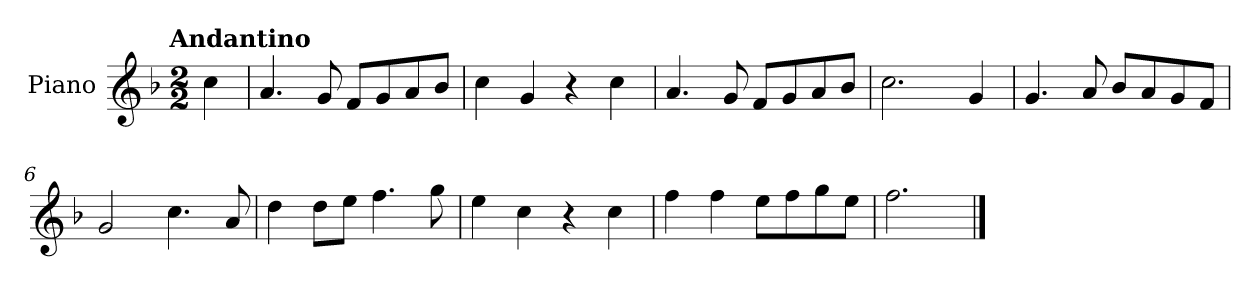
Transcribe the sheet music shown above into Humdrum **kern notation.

**kern
*part1
*staff1
*I"Piano
*I'Pno.
*clefG2
*k[b-]
!!LO:TX:omd:t=Andantino
*M2/2
*MM92
=
4cc\
=1
4.a/
8g/
8f/L
8g/
8a/
8b-/J
=2
4cc\
4g/
4r
4cc\
=3
4.a/
8g/
8f/L
8g/
8a/
8b-/J
=4
2.cc\
4g/
!!LO:LB:g=z
=5
4.g/
8a/
8b-/L
8a/
8g/
8f/J
=6
2g/
4.cc\
8a/
=7
4dd\
8dd\L
8ee\J
4.ff\
8gg\
=8
4ee\
4cc\
4r
4cc\
=9
4ff\
4ff\
8ee\L
8ff\
8gg\
8ee\J
=10
2.ff\
==
*-
